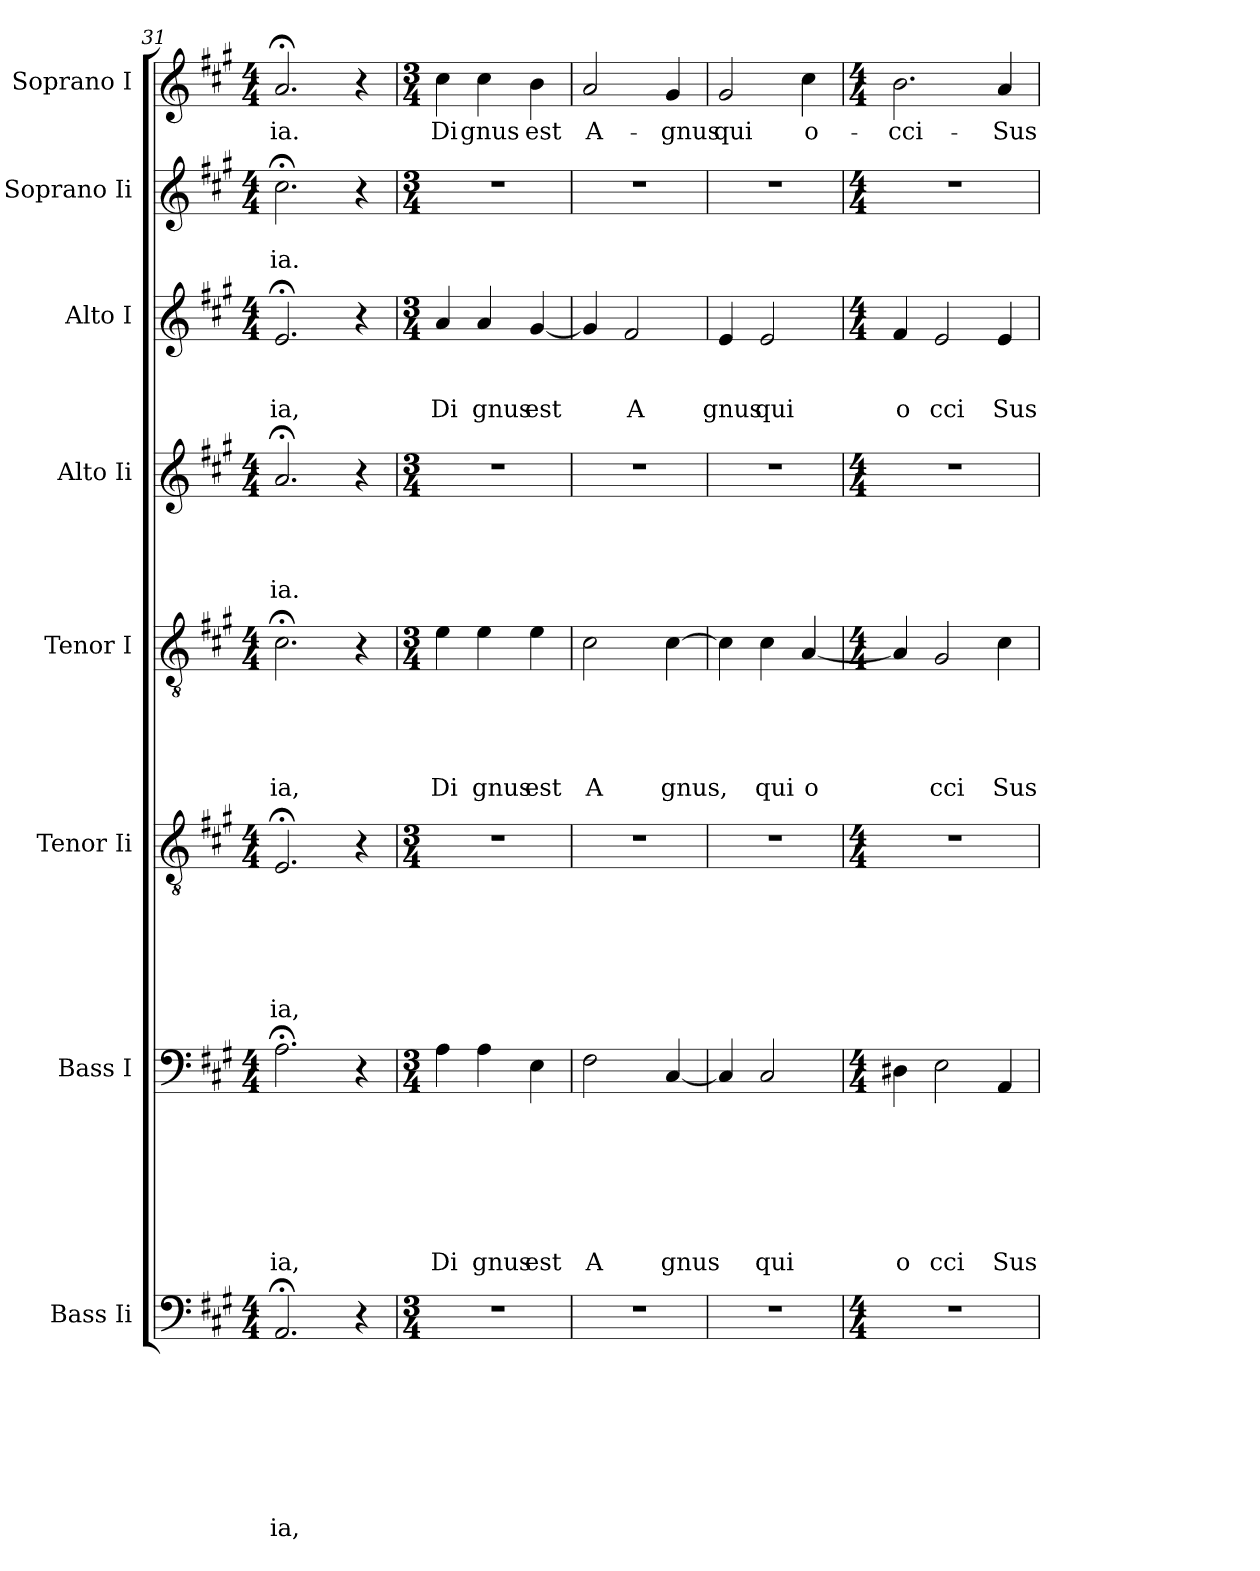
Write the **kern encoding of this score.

**kern	**text	**text	**text	**text	**text	**text	**text	**text	**kern	**text	**text	**text	**text	**text	**text	**text	**kern	**text	**text	**text	**text	**text	**text	**kern	**text	**text	**text	**text	**text	**kern	**text	**text	**text	**text	**kern	**text	**text	**text	**kern	**text	**text	**kern	**text
*part8	*part8	*part8	*part8	*part8	*part8	*part8	*part8	*part8	*part7	*part7	*part7	*part7	*part7	*part7	*part7	*part7	*part6	*part6	*part6	*part6	*part6	*part6	*part6	*part5	*part5	*part5	*part5	*part5	*part5	*part4	*part4	*part4	*part4	*part4	*part3	*part3	*part3	*part3	*part2	*part2	*part2	*part1	*part1
*staff8	*staff8	*staff8	*staff8	*staff8	*staff8	*staff8	*staff8	*staff8	*staff7	*staff7	*staff7	*staff7	*staff7	*staff7	*staff7	*staff7	*staff6	*staff6	*staff6	*staff6	*staff6	*staff6	*staff6	*staff5	*staff5	*staff5	*staff5	*staff5	*staff5	*staff4	*staff4	*staff4	*staff4	*staff4	*staff3	*staff3	*staff3	*staff3	*staff2	*staff2	*staff2	*staff1	*staff1
*I"Bass Ii	*	*	*	*	*	*	*	*	*I"Bass I	*	*	*	*	*	*	*	*I"Tenor Ii	*	*	*	*	*	*	*I"Tenor I	*	*	*	*	*	*I"Alto Ii	*	*	*	*	*I"Alto I	*	*	*	*I"Soprano Ii	*	*	*I"Soprano I	*
*clefF4	*	*	*	*	*	*	*	*	*clefF4	*	*	*	*	*	*	*	*clefGv2	*	*	*	*	*	*	*clefGv2	*	*	*	*	*	*clefG2	*	*	*	*	*clefG2	*	*	*	*clefG2	*	*	*clefG2	*
*k[f#c#g#]	*	*	*	*	*	*	*	*	*k[f#c#g#]	*	*	*	*	*	*	*	*k[f#c#g#]	*	*	*	*	*	*	*k[f#c#g#]	*	*	*	*	*	*k[f#c#g#]	*	*	*	*	*k[f#c#g#]	*	*	*	*k[f#c#g#]	*	*	*k[f#c#g#]	*
*A:	*	*	*	*	*	*	*	*	*A:	*	*	*	*	*	*	*	*A:	*	*	*	*	*	*	*A:	*	*	*	*	*	*A:	*	*	*	*	*A:	*	*	*	*A:	*	*	*A:	*
*M4/4	*	*	*	*	*	*	*	*	*M4/4	*	*	*	*	*	*	*	*M4/4	*	*	*	*	*	*	*M4/4	*	*	*	*	*	*M4/4	*	*	*	*	*M4/4	*	*	*	*M4/4	*	*	*M4/4	*
=31	=31	=31	=31	=31	=31	=31	=31	=31	=31	=31	=31	=31	=31	=31	=31	=31	=31	=31	=31	=31	=31	=31	=31	=31	=31	=31	=31	=31	=31	=31	=31	=31	=31	=31	=31	=31	=31	=31	=31	=31	=31	=31	=31
!	!	!	!	!	!	!	!	!LO:LY:b	!	!	!	!	!	!	!	!LO:LY:b	!	!	!	!	!	!	!LO:LY:b	!	!	!	!	!	!LO:LY:b	!	!	!	!	!LO:LY:b	!	!	!	!LO:LY:b	!	!	!LO:LY:b	!	!LO:LY:b
2.AA;/	.	.	.	.	.	.	.	ia,	2.A;<\	.	.	.	.	.	.	ia,	2.E;/	.	.	.	.	.	ia,	2.c#;<\	.	.	.	.	ia,	2.a;/	.	.	.	ia.	2.e;/	.	.	ia,	2.cc#;<\	.	-ia.	2.a;/	-ia.
4r	.	.	.	.	.	.	.	.	4r	.	.	.	.	.	.	.	4r	.	.	.	.	.	.	4r	.	.	.	.	.	4r	.	.	.	.	4r	.	.	.	4r	.	.	4r	.
=32	=32	=32	=32	=32	=32	=32	=32	=32	=32	=32	=32	=32	=32	=32	=32	=32	=32	=32	=32	=32	=32	=32	=32	=32	=32	=32	=32	=32	=32	=32	=32	=32	=32	=32	=32	=32	=32	=32	=32	=32	=32	=32	=32
*M3/4	*	*	*	*	*	*	*	*	*M3/4	*	*	*	*	*	*	*	*M3/4	*	*	*	*	*	*	*M3/4	*	*	*	*	*	*M3/4	*	*	*	*	*M3/4	*	*	*	*M3/4	*	*	*M3/4	*
!LO:N:vis=1	!	!	!	!	!	!	!	!	!	!	!	!	!	!	!	!LO:LY:b	!LO:N:vis=1	!	!	!	!	!	!	!	!	!	!	!	!LO:LY:b	!LO:N:vis=1	!	!	!	!	!	!	!	!LO:LY:b	!LO:N:vis=1	!	!	!	!LO:LY:b
2.r	.	.	.	.	.	.	.	.	4A\	.	.	.	.	.	.	Di	2.r	.	.	.	.	.	.	4e\	.	.	.	.	Di	2.r	.	.	.	.	4a/	.	.	Di	2.r	.	.	4cc#\	Di
!	!	!	!	!	!	!	!	!	!	!	!	!	!	!	!	!LO:LY:b	!	!	!	!	!	!	!	!	!	!	!	!	!LO:LY:b	!	!	!	!	!	!	!	!	!LO:LY:b	!	!	!	!	!LO:LY:b
.	.	.	.	.	.	.	.	.	4A\	.	.	.	.	.	.	gnus	.	.	.	.	.	.	.	4e\	.	.	.	.	gnus	.	.	.	.	.	4a/	.	.	gnus	.	.	.	4cc#\	g­nus
!	!	!	!	!	!	!	!	!	!	!	!	!	!	!	!	!LO:LY:b	!	!	!	!	!	!	!	!	!	!	!	!	!LO:LY:b	!	!	!	!	!	!	!	!	!LO:LY:b	!	!	!	!	!LO:LY:b
.	.	.	.	.	.	.	.	.	4E\	.	.	.	.	.	.	est	.	.	.	.	.	.	.	4e\	.	.	.	.	est	.	.	.	.	.	[<4g#/	.	.	est	.	.	.	4b\	est
!!LO:LB:g=z
=33	=33	=33	=33	=33	=33	=33	=33	=33	=33	=33	=33	=33	=33	=33	=33	=33	=33	=33	=33	=33	=33	=33	=33	=33	=33	=33	=33	=33	=33	=33	=33	=33	=33	=33	=33	=33	=33	=33	=33	=33	=33	=33	=33
!LO:N:vis=1	!	!	!	!	!	!	!	!	!	!	!	!	!	!	!	!LO:LY:b	!LO:N:vis=1	!	!	!	!	!	!	!	!	!	!	!	!LO:LY:b	!LO:N:vis=1	!	!	!	!	!	!	!	!	!LO:N:vis=1	!	!	!	!LO:LY:b
2.r	.	.	.	.	.	.	.	.	2F#\	.	.	.	.	.	.	A	2.r	.	.	.	.	.	.	2c#\	.	.	.	.	A	2.r	.	.	.	.	4g#/]	.	.	.	2.r	.	.	2a/	A-
!	!	!	!	!	!	!	!	!	!	!	!	!	!	!	!	!	!	!	!	!	!	!	!	!	!	!	!	!	!	!	!	!	!	!	!	!	!	!LO:LY:b	!	!	!	!	!
.	.	.	.	.	.	.	.	.	.	.	.	.	.	.	.	.	.	.	.	.	.	.	.	.	.	.	.	.	.	.	.	.	.	.	2f#/	.	.	A	.	.	.	.	.
!	!	!	!	!	!	!	!	!	!	!	!	!	!	!	!	!LO:LY:b	!	!	!	!	!	!	!	!	!	!	!	!	!LO:LY:b	!	!	!	!	!	!	!	!	!	!	!	!	!	!LO:LY:b
.	.	.	.	.	.	.	.	.	[<4C#/	.	.	.	.	.	.	gnus	.	.	.	.	.	.	.	[>4c#\	.	.	.	.	gnus,	.	.	.	.	.	.	.	.	.	.	.	.	4g#/	-gnus
=34	=34	=34	=34	=34	=34	=34	=34	=34	=34	=34	=34	=34	=34	=34	=34	=34	=34	=34	=34	=34	=34	=34	=34	=34	=34	=34	=34	=34	=34	=34	=34	=34	=34	=34	=34	=34	=34	=34	=34	=34	=34	=34	=34
!LO:N:vis=1	!	!	!	!	!	!	!	!	!	!	!	!	!	!	!	!	!LO:N:vis=1	!	!	!	!	!	!	!	!	!	!	!	!	!LO:N:vis=1	!	!	!	!	!	!	!	!LO:LY:b	!LO:N:vis=1	!	!	!	!LO:LY:b
2.r	.	.	.	.	.	.	.	.	4C#/]	.	.	.	.	.	.	.	2.r	.	.	.	.	.	.	4c#\]	.	.	.	.	.	2.r	.	.	.	.	4e/	.	.	gnus	2.r	.	.	2g#/	qui
!	!	!	!	!	!	!	!	!	!	!	!	!	!	!	!	!LO:LY:b	!	!	!	!	!	!	!	!	!	!	!	!	!LO:LY:b	!	!	!	!	!	!	!	!	!LO:LY:b	!	!	!	!	!
.	.	.	.	.	.	.	.	.	2C#/	.	.	.	.	.	.	qui	.	.	.	.	.	.	.	4c#\	.	.	.	.	qui	.	.	.	.	.	2e/	.	.	qui	.	.	.	.	.
!	!	!	!	!	!	!	!	!	!	!	!	!	!	!	!	!	!	!	!	!	!	!	!	!	!	!	!	!	!LO:LY:b	!	!	!	!	!	!	!	!	!	!	!	!	!	!LO:LY:b
.	.	.	.	.	.	.	.	.	.	.	.	.	.	.	.	.	.	.	.	.	.	.	.	[<4A/	.	.	.	.	o	.	.	.	.	.	.	.	.	.	.	.	.	4cc#\	o-
=35	=35	=35	=35	=35	=35	=35	=35	=35	=35	=35	=35	=35	=35	=35	=35	=35	=35	=35	=35	=35	=35	=35	=35	=35	=35	=35	=35	=35	=35	=35	=35	=35	=35	=35	=35	=35	=35	=35	=35	=35	=35	=35	=35
*M4/4	*	*	*	*	*	*	*	*	*M4/4	*	*	*	*	*	*	*	*M4/4	*	*	*	*	*	*	*M4/4	*	*	*	*	*	*M4/4	*	*	*	*	*M4/4	*	*	*	*M4/4	*	*	*M4/4	*
!	!	!	!	!	!	!	!	!	!	!	!	!	!	!	!	!LO:LY:b	!	!	!	!	!	!	!	!	!	!	!	!	!	!	!	!	!	!	!	!	!	!LO:LY:b	!	!	!	!	!LO:LY:b
1r	.	.	.	.	.	.	.	.	4D#X\	.	.	.	.	.	.	o	1r	.	.	.	.	.	.	4A/]	.	.	.	.	.	1r	.	.	.	.	4f#/	.	.	o	1r	.	.	2.b\	-cci-
!	!	!	!	!	!	!	!	!	!	!	!	!	!	!	!	!LO:LY:b	!	!	!	!	!	!	!	!	!	!	!	!	!LO:LY:b	!	!	!	!	!	!	!	!	!LO:LY:b	!	!	!	!	!
.	.	.	.	.	.	.	.	.	2E\	.	.	.	.	.	.	cci	.	.	.	.	.	.	.	2G#/	.	.	.	.	cci	.	.	.	.	.	2e/	.	.	cci	.	.	.	.	.
!	!	!	!	!	!	!	!	!	!	!	!	!	!	!	!	!LO:LY:b	!	!	!	!	!	!	!	!	!	!	!	!	!LO:LY:b	!	!	!	!	!	!	!	!	!LO:LY:b	!	!	!	!	!LO:LY:b
.	.	.	.	.	.	.	.	.	4AA/	.	.	.	.	.	.	Sus	.	.	.	.	.	.	.	4c#\	.	.	.	.	Sus	.	.	.	.	.	4e/	.	.	Sus	.	.	.	4a/	-Sus
=	=	=	=	=	=	=	=	=	=	=	=	=	=	=	=	=	=	=	=	=	=	=	=	=	=	=	=	=	=	=	=	=	=	=	=	=	=	=	=	=	=	=	=
*-	*-	*-	*-	*-	*-	*-	*-	*-	*-	*-	*-	*-	*-	*-	*-	*-	*-	*-	*-	*-	*-	*-	*-	*-	*-	*-	*-	*-	*-	*-	*-	*-	*-	*-	*-	*-	*-	*-	*-	*-	*-	*-	*-
